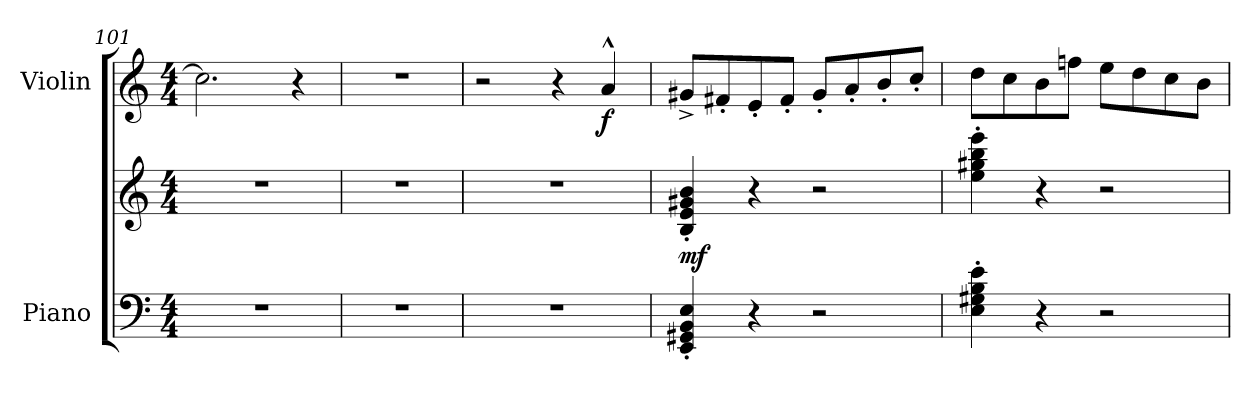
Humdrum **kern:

**kern	**kern	**dynam	**kern	**dynam
*part2	*part2	*part2	*part1	*part1
*staff3	*staff2	*staff2/3	*staff1	*staff1
*I"Piano	*	*	*I"Violin	*
*I'Pno.	*	*	*I'Vln.	*
*clefF4	*clefG2	*	*clefG2	*
*k[]	*k[]	*	*k[]	*
*M4/4	*M4/4	*	*M4/4	*
=101	=101	=101	=101	=101
1r	1r	.	2.cc\]	.
.	.	.	4r	.
=102	=102	=102	=102	=102
1r	1r	.	1r	.
!!LO:LB:g=z
=103	=103	=103	=103	=103
1r	1r	.	2r	.
.	.	.	4r	.
*	*	*	*MM270	*
!	!	!	!	!LO:DY:b
.	.	.	4a^^/	f
=104	=104	=104	=104	=104
!	!	!LO:DY:b	!	!
4EE/' 4GG#X/' 4BB/' 4E/'	4B/' 4e/' 4g#X/' 4b/'	mf	8g#X^/L	.
.	.	.	8f#X'/	.
4r	4r	.	8e'/	.
.	.	.	8f#'/J	.
2r	2r	.	8g#'/L	.
.	.	.	8a'/	.
.	.	.	8b'/	.
.	.	.	8cc'/J	.
=105	=105	=105	=105	=105
4E\' 4G#X\' 4B\' 4e\'	4ee\' 4gg#X\' 4bb\' 4eee\'	.	8dd\L	.
.	.	.	8cc\	.
4r	4r	.	8b\	.
.	.	.	8ffn\J	.
2r	2r	.	8ee\L	.
.	.	.	8dd\	.
.	.	.	8cc\	.
.	.	.	8b\J	.
=	=	=	=	=
*-	*-	*-	*-	*-
